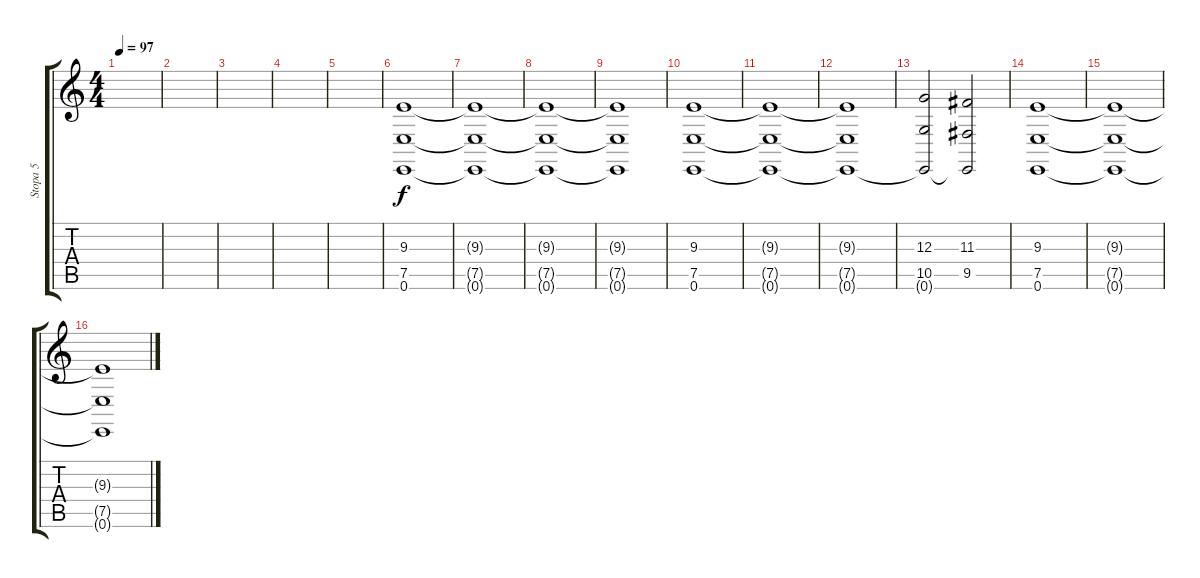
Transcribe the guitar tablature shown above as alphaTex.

\track ("Stopa 5" "Stopa 5") {instrument synthstrings2}
\staff {score tabs}
\tuning (E4 B3 G3 D3 A2 E2) {hide}
\ts (4 4)
\tempo 97
\clef g2
\ks c
|
|
|
|
|
(9.3 7.5 0.6).1 |
(9.3{t} 7.5{t} 0.6{t}).1 |
(9.3{t} 7.5{t} 0.6{t}).1 |
(9.3{t} 7.5{t} 0.6{t}).1 |
(9.3 7.5 0.6).1 |
(9.3{t} 7.5{t} 0.6{t}).1 |
(9.3{t} 7.5{t} 0.6{t}).1 |
(12.3 10.5 0.6{t}).2 (11.3 9.5 0.6{t}).2 |
(9.3 7.5 0.6).1 |
(9.3{t} 7.5{t} 0.6{t}).1 |
(9.3{t} 7.5{t} 0.6{t}).1
